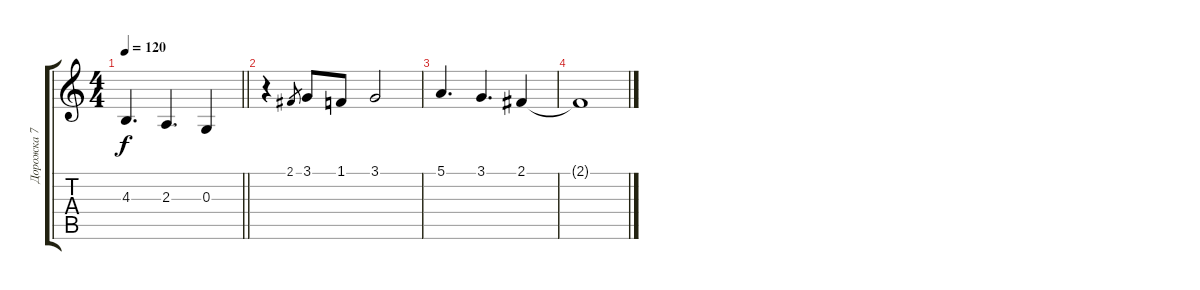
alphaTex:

\track ("Дорожка 7" "Дорожка 7") {instrument tremolostrings}
\staff {score tabs}
\tuning (E4 B3 G3 D3 A2 E2) {hide}
\ts (4 4)
\tempo 120
\clef g2
\barLineRight lightlight
\ks c
4.3.4{d dy f} 2.3.4{d} 0.3.4 |
r.4 2.1.8{gr} 3.1.8 1.1.8 3.1.2 |
5.1.4{d} 3.1.4{d} 2.1.4 |
2.1{t}.1
